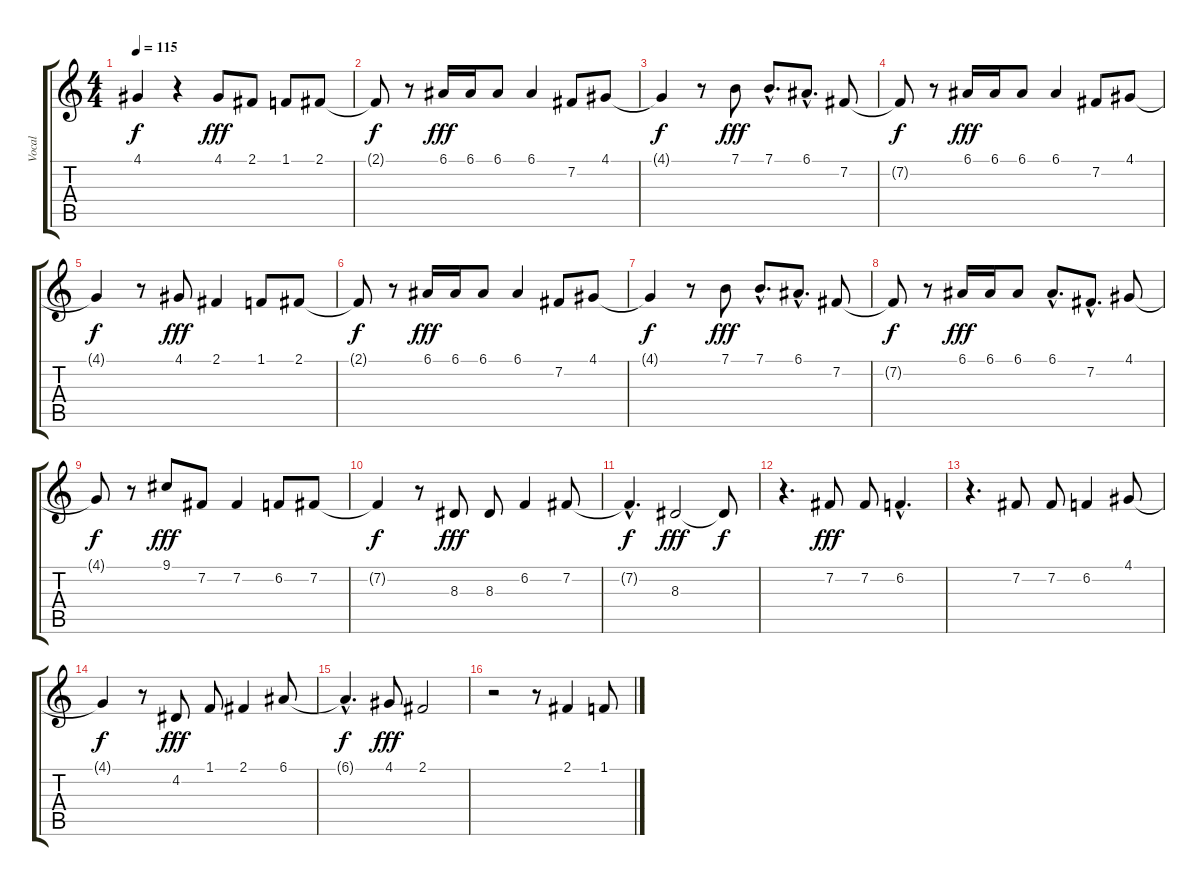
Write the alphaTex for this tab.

\track ("Vocal" "Vocal") {instrument flute}
\staff {score tabs}
\tuning (E4 B3 G3 D3 A2 E2) {hide}
\ts (4 4)
\tempo 115
\clef g2
\ks c
4.1{t}.4{dy f} r.4 4.1.8{dy fff} 2.1.8 1.1.8 2.1.8 |
2.1{t}.8{dy f} r.8 6.1.16{dy fff} 6.1.16 6.1.8 6.1.4 7.2.8 4.1.8 |
4.1{t}.4{dy f} r.8 7.1.8{dy fff} 7.1{hac}.8{d} 6.1{hac}.8{d} 7.2.8 |
7.2{t}.8{dy f} r.8 6.1.16{dy fff} 6.1.16 6.1.8 6.1.4 7.2.8 4.1.8 |
4.1{t}.4{dy f} r.8 4.1.8{dy fff} 2.1.4 1.1.8 2.1.8 |
2.1{t}.8{dy f} r.8 6.1.16{dy fff} 6.1.16 6.1.8 6.1.4 7.2.8 4.1.8 |
4.1{t}.4{dy f} r.8 7.1.8{dy fff} 7.1{hac}.8{d} 6.1{hac}.8{d} 7.2.8 |
7.2{t}.8{dy f} r.8 6.1.16{dy fff} 6.1.16 6.1.8 6.1{hac}.8{d} 7.2{hac}.8{d} 4.1.8 |
4.1{t}.8{dy f} r.8 9.1.8{dy fff} 7.2.8 7.2.4 6.2.8 7.2.8 |
7.2{t}.4{dy f} r.8 8.3.8{dy fff} 8.3.8 6.2.4 7.2.8 |
7.2{hac t}.4{d dy f} 8.3.2{dy fff} 8.3{t}.8{dy f} |
r.4{d} 7.2.8{dy fff} 7.2.8 6.2{hac}.4{d} |
r.4{d} 7.2.8 7.2.8 6.2.4 4.1.8 |
4.1{t}.4{dy f} r.8 4.2.8{dy fff} 1.1.8 2.1.4 6.1.8 |
6.1{hac t}.4{d dy f} 4.1.8{dy fff} 2.1.2 |
r.2 r.8 2.1.4 1.1.8
